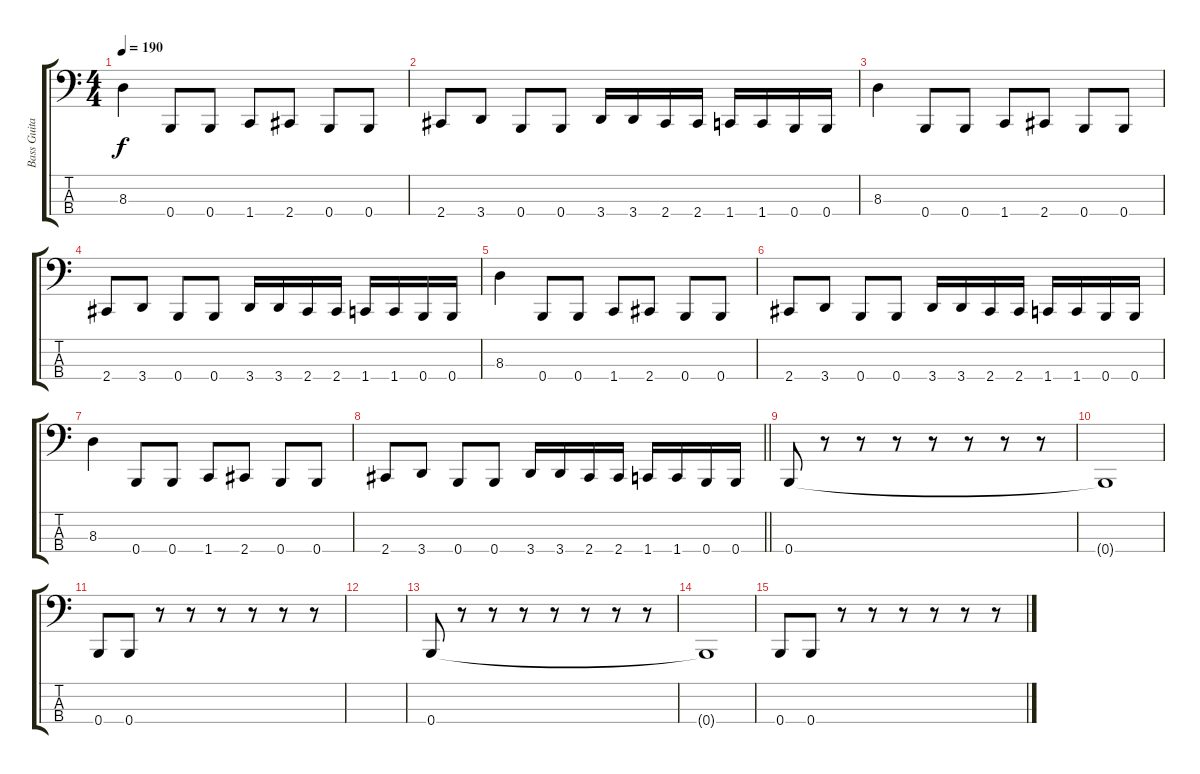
\track ("Bass Guitar" "Bass Guita") {instrument electricbassfinger}
\staff {score tabs}
\tuning (E2 B1 Gb1 B0) {hide}
\ts (4 4)
\tempo 190
\clef f4
\ks c
8.3.4{dy f} 0.4.8 0.4.8 1.4.8 2.4.8 0.4.8 0.4.8 |
2.4.8 3.4.8 0.4.8 0.4.8 3.4.16 3.4.16 2.4.16 2.4.16 1.4.16 1.4.16 0.4.16 0.4.16 |
8.3.4 0.4.8 0.4.8 1.4.8 2.4.8 0.4.8 0.4.8 |
2.4.8 3.4.8 0.4.8 0.4.8 3.4.16 3.4.16 2.4.16 2.4.16 1.4.16 1.4.16 0.4.16 0.4.16 |
8.3.4 0.4.8 0.4.8 1.4.8 2.4.8 0.4.8 0.4.8 |
2.4.8 3.4.8 0.4.8 0.4.8 3.4.16 3.4.16 2.4.16 2.4.16 1.4.16 1.4.16 0.4.16 0.4.16 |
8.3.4 0.4.8 0.4.8 1.4.8 2.4.8 0.4.8 0.4.8 |
\barLineRight lightlight
2.4.8 3.4.8 0.4.8 0.4.8 3.4.16 3.4.16 2.4.16 2.4.16 1.4.16 1.4.16 0.4.16 0.4.16 |
\section ("" "")
0.4.8 r.8 r.8 r.8 r.8 r.8 r.8 r.8 |
0.4{t}.1 |
0.4.8 0.4.8 r.8 r.8 r.8 r.8 r.8 r.8 |
|
0.4.8 r.8 r.8 r.8 r.8 r.8 r.8 r.8 |
0.4{t}.1 |
0.4.8 0.4.8 r.8 r.8 r.8 r.8 r.8 r.8
